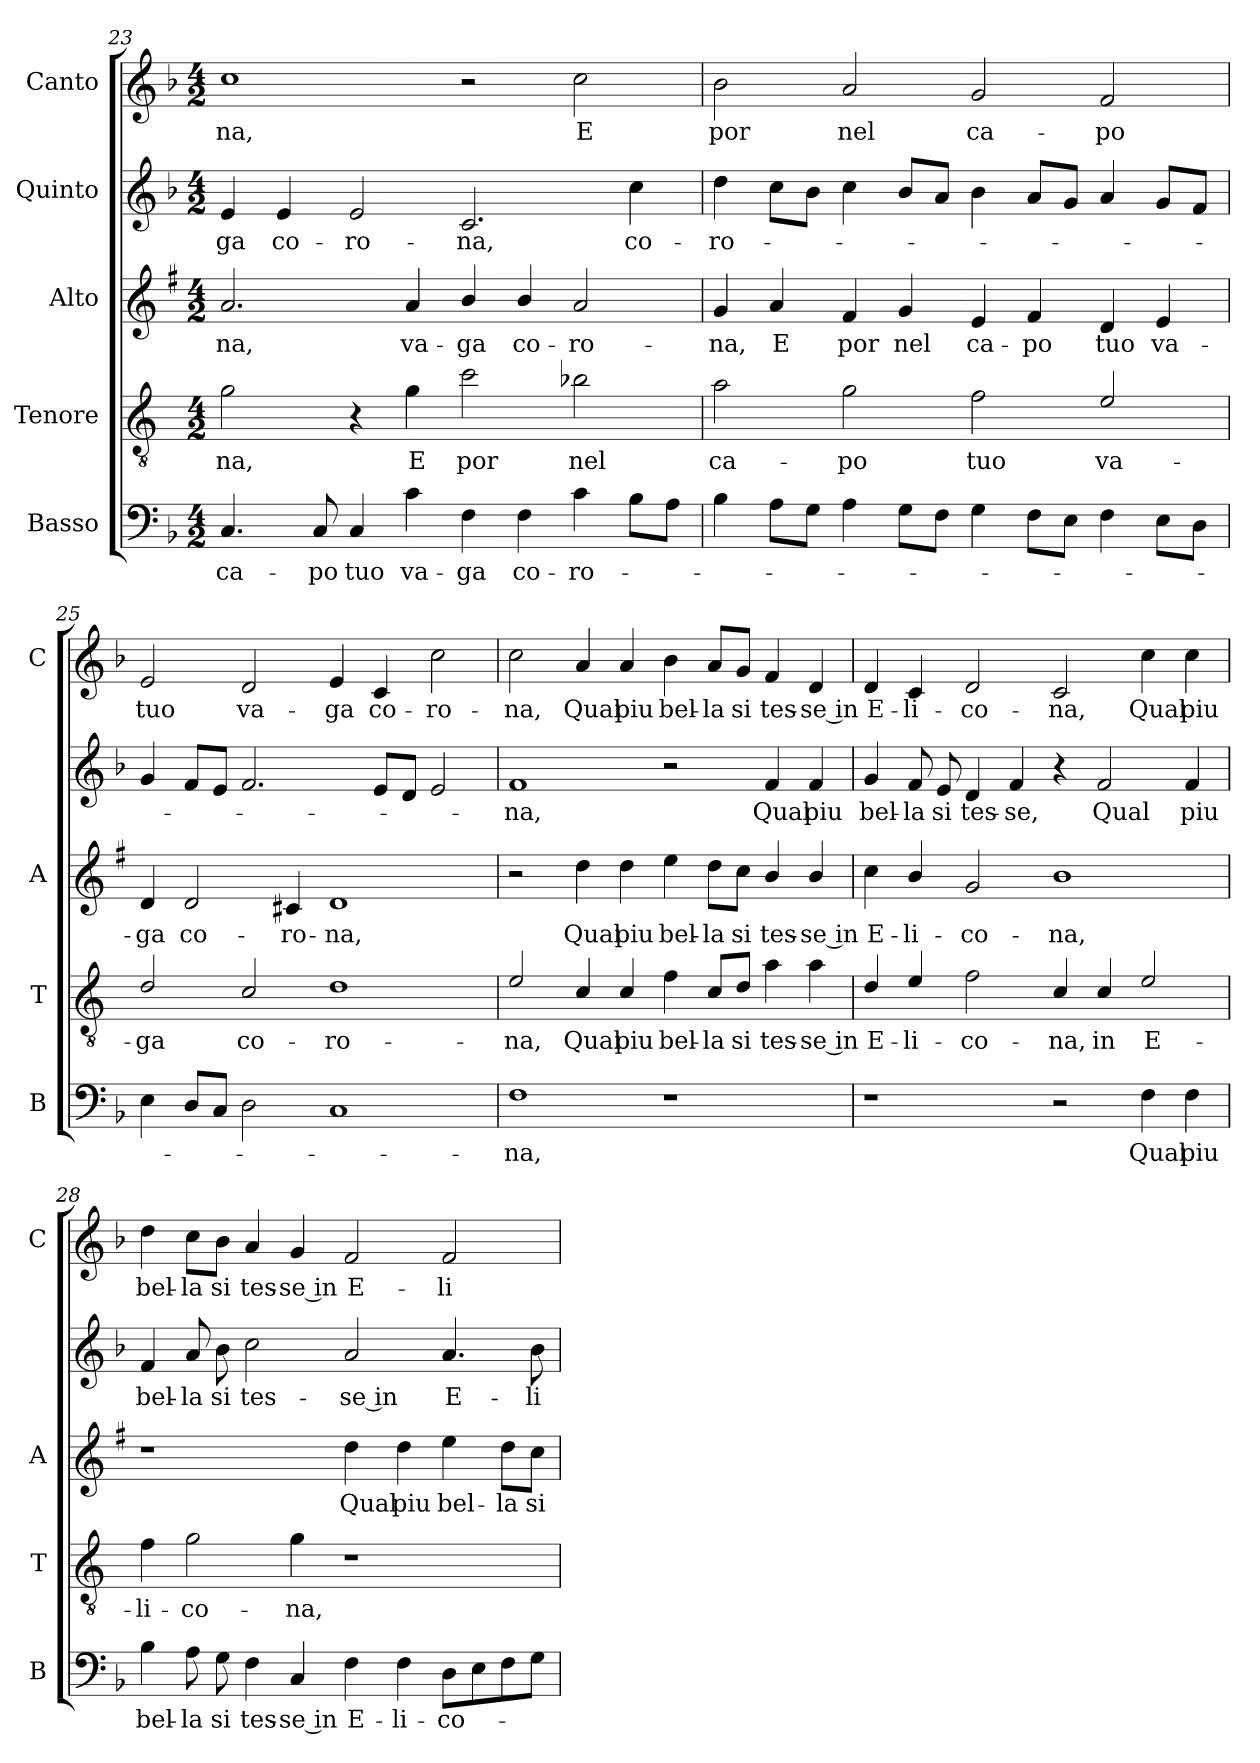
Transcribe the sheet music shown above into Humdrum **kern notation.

**kern	**text	**kern	**text	**kern	**text	**kern	**text	**kern	**text
*part5	*part5	*part4	*part4	*part3	*part3	*part2	*part2	*part1	*part1
*staff5	*staff5	*staff4	*staff4	*staff3	*staff3	*staff2	*staff2	*staff1	*staff1
*I"Basso	*	*I"Tenore	*	*I"Alto	*	*I"Quinto	*	*I"Canto	*
*I'B	*	*I'T	*	*I'A	*	*	*	*I'C	*
*clefF4	*	*clefGv2	*	*clefG2	*	*clefG2	*	*clefG2	*
*	*	*ITrd4c7	*	*ITrd1c2	*	*	*	*	*
*k[b-]	*	*k[b-]	*	*k[b-]	*	*k[b-]	*	*k[b-]	*
*F:	*	*F:	*	*F:	*	*F:	*	*F:	*
*M4/2	*	*M4/2	*	*M4/2	*	*M4/2	*	*M4/2	*
=23	=23	=23	=23	=23	=23	=23	=23	=23	=23
!	!LO:LY:b	!	!LO:LY:b	!	!LO:LY:b	!	!LO:LY:b	!	!LO:LY:b
4.C/	ca-	2c\	-na,	2.g/	-na,	4e/	-ga	1cc	-na,
!	!	!	!	!	!	!	!LO:LY:b	!	!
.	.	.	.	.	.	4e/	co-	.	.
!	!LO:LY:b	!	!	!	!	!	!	!	!
8C/	-po	.	.	.	.	.	.	.	.
!	!LO:LY:b	!	!	!	!	!	!LO:LY:b	!	!
4C/	tuo	4r	.	.	.	2e/	-ro-	.	.
!	!LO:LY:b	!	!LO:LY:b	!	!LO:LY:b	!	!	!	!
4c\	va-	4c\	E	4g/	va-	.	.	.	.
!	!LO:LY:b	!	!LO:LY:b	!	!LO:LY:b	!	!LO:LY:b	!	!
4F\	-ga	2f\	por	4a/	-ga	2.c/	-na,	2r	.
!	!LO:LY:b	!	!	!	!LO:LY:b	!	!	!	!
4F\	co-	.	.	4a/	co-	.	.	.	.
!	!LO:LY:b	!	!LO:LY:b	!	!LO:LY:b	!	!	!	!LO:LY:b
4c\	-ro-	2e-X\	nel	2g/	-ro-	.	.	2cc\	E
!	!	!	!	!	!	!	!LO:LY:b	!	!
8B-\L	.	.	.	.	.	4cc\	co-	.	.
8A\J	.	.	.	.	.	.	.	.	.
!!LO:LB:g=z
=24	=24	=24	=24	=24	=24	=24	=24	=24	=24
!	!	!	!LO:LY:b	!	!LO:LY:b	!	!LO:LY:b	!	!LO:LY:b
4B-\	.	2d\	ca-	4f/	-na,	4dd\	-ro-	2b-\	por
!	!	!	!	!	!LO:LY:b	!	!	!	!
8A\L	.	.	.	4g/	E	8cc\L	.	.	.
8G\J	.	.	.	.	.	8b-\J	.	.	.
!	!	!	!LO:LY:b	!	!LO:LY:b	!	!	!	!LO:LY:b
4A\	.	2c\	-po	4e/	por	4cc\	.	2a/	nel
!	!	!	!	!	!LO:LY:b	!	!	!	!
8G\L	.	.	.	4f/	nel	8b-/L	.	.	.
8F\J	.	.	.	.	.	8a/J	.	.	.
!	!	!	!LO:LY:b	!	!LO:LY:b	!	!	!	!LO:LY:b
4G\	.	2B-\	tuo	4d/	ca-	4b-\	.	2g/	ca-
!	!	!	!	!	!LO:LY:b	!	!	!	!
8F\L	.	.	.	4e/	-po	8a/L	.	.	.
8E\J	.	.	.	.	.	8g/J	.	.	.
!	!	!	!LO:LY:b	!	!LO:LY:b	!	!	!	!LO:LY:b
4F\	.	2A/	va-	4c/	tuo	4a/	.	2f/	-po
!	!	!	!	!	!LO:LY:b	!	!	!	!
8E\L	.	.	.	4d/	va-	8g/L	.	.	.
8D\J	.	.	.	.	.	8f/J	.	.	.
=25	=25	=25	=25	=25	=25	=25	=25	=25	=25
!	!	!	!LO:LY:b	!	!LO:LY:b	!	!	!	!LO:LY:b
4E\	.	2G/	-ga	4c/	-ga	4g/	.	2e/	tuo
!	!	!	!	!	!LO:LY:b	!	!	!	!
8D/L	.	.	.	2c/	co-	8f/L	.	.	.
8C/J	.	.	.	.	.	8e/J	.	.	.
!	!	!	!LO:LY:b	!	!	!	!	!	!LO:LY:b
2D\	.	2F/	co-	.	.	2.f/	.	2d/	va-
!	!	!	!	!	!LO:LY:b	!	!	!	!
.	.	.	.	4Bn/	-ro-	.	.	.	.
!	!	!	!LO:LY:b	!	!LO:LY:b	!	!	!	!LO:LY:b
1C	.	1G	-ro-	1c	-na,	.	.	4e/	-ga
!	!	!	!	!	!	!	!	!	!LO:LY:b
.	.	.	.	.	.	8e/L	.	4c/	co-
.	.	.	.	.	.	8d/J	.	.	.
!	!	!	!	!	!	!	!	!	!LO:LY:b
.	.	.	.	.	.	2e/	.	2cc\	-ro-
=26	=26	=26	=26	=26	=26	=26	=26	=26	=26
!	!LO:LY:b	!	!LO:LY:b	!	!	!	!LO:LY:b	!	!LO:LY:b
1F	-na,	2A/	-na,	2r	.	1f	-na,	2cc\	-na,
!	!	!	!LO:LY:b	!	!LO:LY:b	!	!	!	!LO:LY:b
.	.	4F/	Qual	4cc\	Qual	.	.	4a/	Qual
!	!	!	!LO:LY:b	!	!LO:LY:b	!	!	!	!LO:LY:b
.	.	4F/	piu	4cc\	piu	.	.	4a/	piu
!	!	!	!LO:LY:b	!	!LO:LY:b	!	!	!	!LO:LY:b
1r	.	4B-\	bel-	4dd\	bel-	2r	.	4b-\	bel-
!	!	!	!LO:LY:b	!	!LO:LY:b	!	!	!	!LO:LY:b
.	.	8F/L	-la	8cc\L	-la	.	.	8a/L	-la
!	!	!	!LO:LY:b	!	!LO:LY:b	!	!	!	!LO:LY:b
.	.	8G/J	si	8b-\J	si	.	.	8g/J	si
!	!	!	!LO:LY:b	!	!LO:LY:b	!	!LO:LY:b	!	!LO:LY:b
.	.	4d\	tes-	4a/	tes-	4f/	Qual	4f/	tes-
!	!	!	!LO:LY:b	!	!LO:LY:b	!	!LO:LY:b	!	!LO:LY:b
.	.	4d\	-se in	4a/	-se in	4f/	piu	4d/	-se in
!!LO:LB:g=z
=27	=27	=27	=27	=27	=27	=27	=27	=27	=27
!	!	!	!LO:LY:b	!	!LO:LY:b	!	!LO:LY:b	!	!LO:LY:b
1r	.	4G/	E-	4b-\	E-	4g/	bel-	4d/	E-
!	!	!	!LO:LY:b	!	!LO:LY:b	!	!LO:LY:b	!	!LO:LY:b
.	.	4A/	-li-	4a/	-li-	8f/	-la	4c/	-li-
!	!	!	!	!	!	!	!LO:LY:b	!	!
.	.	.	.	.	.	8e/	si	.	.
!	!	!	!LO:LY:b	!	!LO:LY:b	!	!LO:LY:b	!	!LO:LY:b
.	.	2B-\	-co-	2f/	-co-	4d/	tes-	2d/	-co-
!	!	!	!	!	!	!	!LO:LY:b	!	!
.	.	.	.	.	.	4f/	-se,	.	.
!	!	!	!LO:LY:b	!	!LO:LY:b	!	!	!	!LO:LY:b
2r	.	4F/	-na,	1a	-na,	4r	.	2c/	-na,
!	!	!	!LO:LY:b	!	!	!	!LO:LY:b	!	!
.	.	4F/	in	.	.	2f/	Qual	.	.
!	!LO:LY:b	!	!LO:LY:b	!	!	!	!	!	!LO:LY:b
4F\	Qual	2A/	E-	.	.	.	.	4cc\	Qual
!	!LO:LY:b	!	!	!	!	!	!LO:LY:b	!	!LO:LY:b
4F\	piu	.	.	.	.	4f/	piu	4cc\	piu
=28	=28	=28	=28	=28	=28	=28	=28	=28	=28
!	!LO:LY:b	!	!LO:LY:b	!	!	!	!LO:LY:b	!	!LO:LY:b
4B-\	bel-	4B-\	-li-	1r	.	4f/	bel-	4dd\	bel-
!	!LO:LY:b	!	!LO:LY:b	!	!	!	!LO:LY:b	!	!LO:LY:b
8A\	-la	2c\	-co-	.	.	8a/	-la	8cc\L	-la
!	!LO:LY:b	!	!	!	!	!	!LO:LY:b	!	!LO:LY:b
8G\	si	.	.	.	.	8b-\	si	8b-\J	si
!	!LO:LY:b	!	!	!	!	!	!LO:LY:b	!	!LO:LY:b
4F\	tes-	.	.	.	.	2cc\	tes-	4a/	tes-
!	!LO:LY:b	!	!LO:LY:b	!	!	!	!	!	!LO:LY:b
4C/	-se in	4c\	-na,	.	.	.	.	4g/	-se in
!	!LO:LY:b	!	!	!	!LO:LY:b	!	!LO:LY:b	!	!LO:LY:b
4F\	E-	1r	.	4cc\	Qual	2a/	-se in	2f/	E-
!	!LO:LY:b	!	!	!	!LO:LY:b	!	!	!	!
4F\	-li-	.	.	4cc\	piu	.	.	.	.
!	!LO:LY:b	!	!	!	!LO:LY:b	!	!LO:LY:b	!	!LO:LY:b
8D\L	-co-	.	.	4dd\	bel-	4.a/	E-	2f/	-li-
8E\	.	.	.	.	.	.	.	.	.
!	!	!	!	!	!LO:LY:b	!	!	!	!
8F\	.	.	.	8cc\L	-la	.	.	.	.
!	!	!	!	!	!LO:LY:b	!	!LO:LY:b	!	!
8G\J	.	.	.	8b-\J	si	8b-\	-li-	.	.
=	=	=	=	=	=	=	=	=	=
*-	*-	*-	*-	*-	*-	*-	*-	*-	*-
